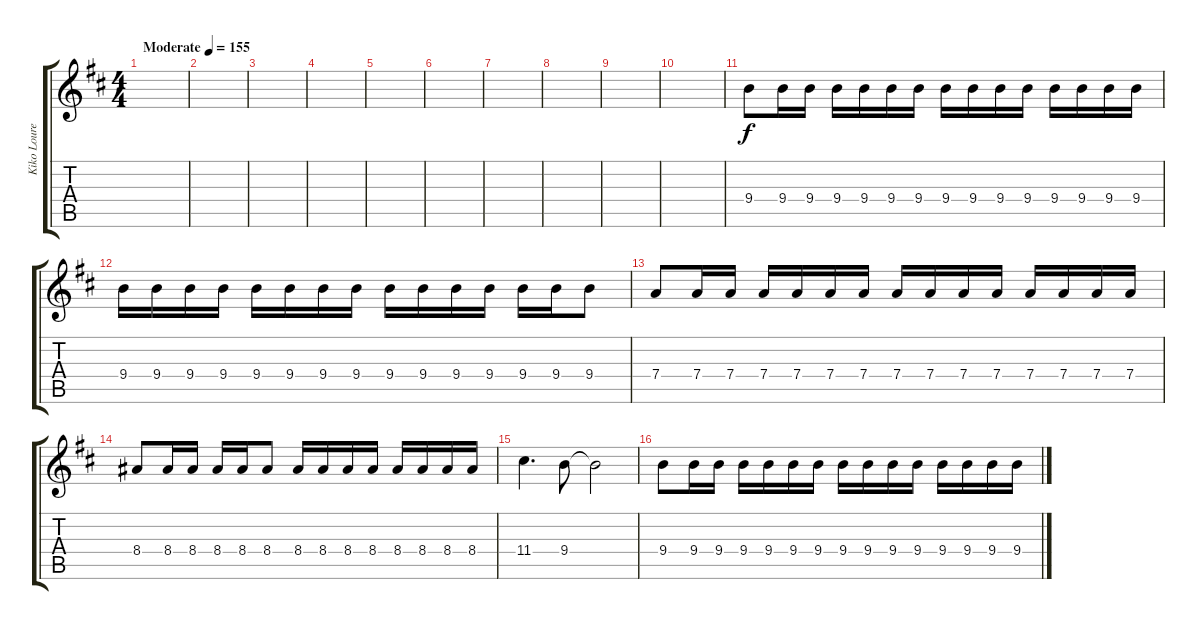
\track ("Kiko Loureiro/Rafael Bittencourt" "Kiko Loure") {instrument overdrivenguitar}
\staff {score tabs}
\tuning (E4 B3 G3 D3 A2 E2) {hide}
\ts (4 4)
\tempo (155 "Moderate")
\clef g2
\ks d
|
|
|
|
|
|
|
|
|
|
9.4.8 9.4.16 9.4.16 9.4.16 9.4.16 9.4.16 9.4.16 9.4.16 9.4.16 9.4.16 9.4.16 9.4.16 9.4.16 9.4.16 9.4.16 |
9.4.16 9.4.16 9.4.16 9.4.16 9.4.16 9.4.16 9.4.16 9.4.16 9.4.16 9.4.16 9.4.16 9.4.16 9.4.16 9.4.16 9.4.8 |
7.4.8 7.4.16 7.4.16 7.4.16 7.4.16 7.4.16 7.4.16 7.4.16 7.4.16 7.4.16 7.4.16 7.4.16 7.4.16 7.4.16 7.4.16 |
8.4.8 8.4.16 8.4.16 8.4.16 8.4.16 8.4.8 8.4.16 8.4.16 8.4.16 8.4.16 8.4.16 8.4.16 8.4.16 8.4.16 |
11.4.4{d} 9.4.8 9.4{t}.2 |
9.4.8 9.4.16 9.4.16 9.4.16 9.4.16 9.4.16 9.4.16 9.4.16 9.4.16 9.4.16 9.4.16 9.4.16 9.4.16 9.4.16 9.4.16
